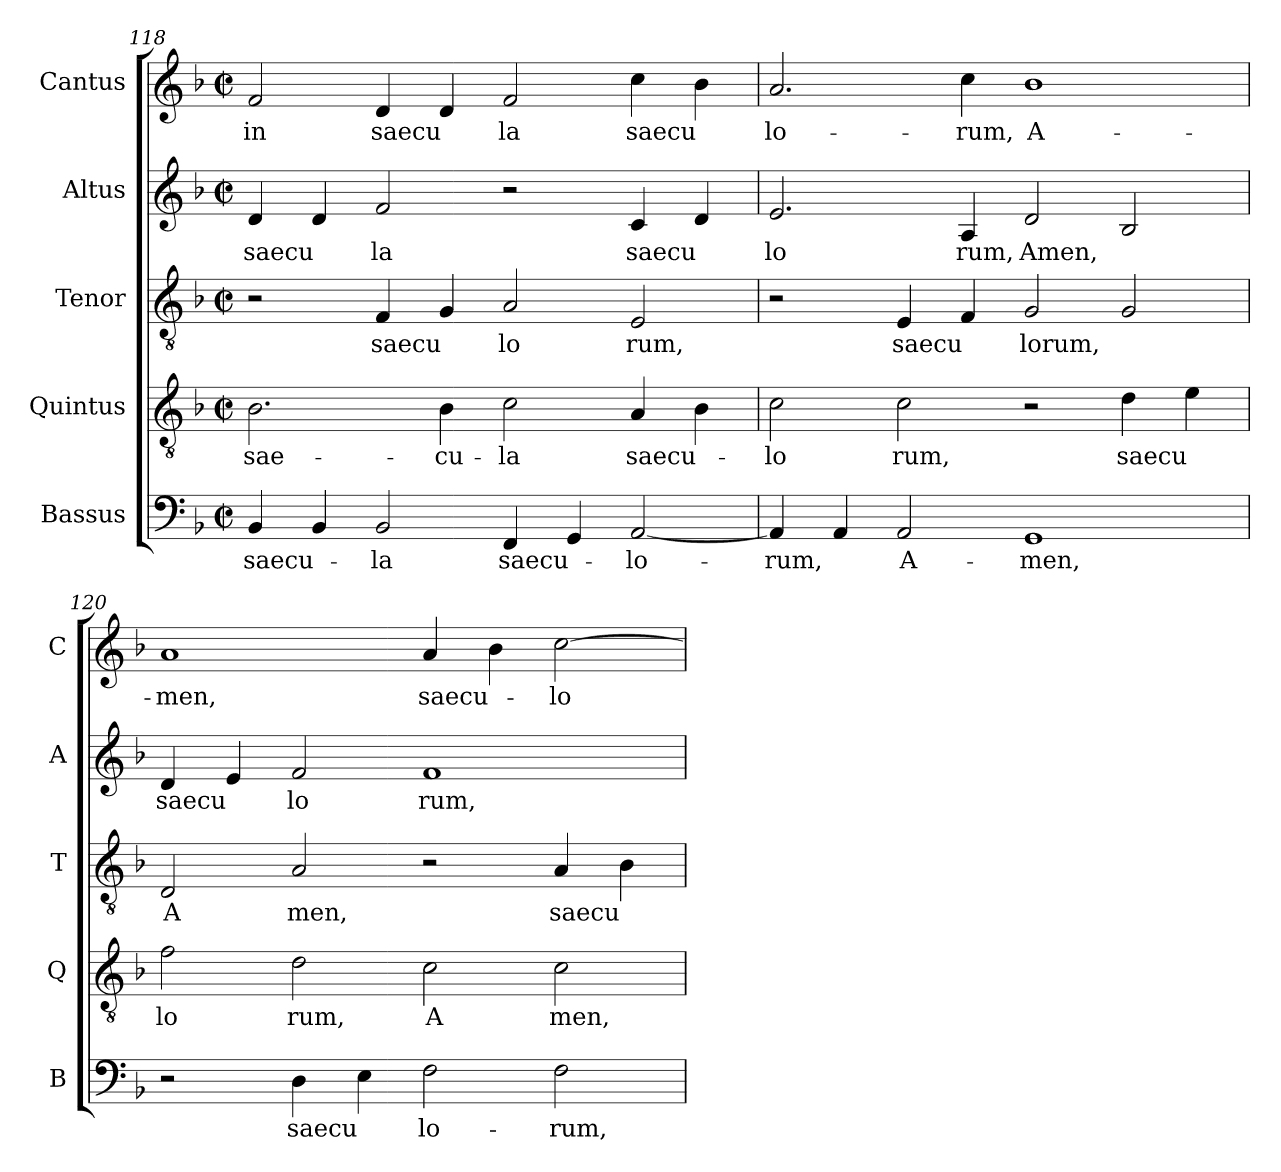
**kern	**text	**kern	**text	**kern	**text	**kern	**text	**kern	**text
*part5	*part5	*part4	*part4	*part3	*part3	*part2	*part2	*part1	*part1
*staff5	*staff5	*staff4	*staff4	*staff3	*staff3	*staff2	*staff2	*staff1	*staff1
*I"Bassus	*	*I"Quintus	*	*I"Tenor	*	*I"Altus	*	*I"Cantus	*
*I'B	*	*I'Q	*	*I'T	*	*I'A	*	*I'C	*
*clefF4	*	*clefGv2	*	*clefGv2	*	*clefG2	*	*clefG2	*
*k[b-]	*	*k[b-]	*	*k[b-]	*	*k[b-]	*	*k[b-]	*
*F:	*	*F:	*	*F:	*	*F:	*	*F:	*
*M2/2	*	*M2/2	*	*M2/2	*	*M2/2	*	*M2/2	*
*met(c|)	*	*met(c|)	*	*met(c|)	*	*met(c|)	*	*met(c|)	*
=118	=118	=118	=118	=118	=118	=118	=118	=118	=118
!	!LO:LY:b:cj	!	!LO:LY:b:cj	!	!	!	!LO:LY:b:cj	!	!LO:LY:b:cj
4BB-/	saecu-	2.B-\	sae-	2r	.	4d/	saecu	2f/	in
4BB-/	.	.	.	.	.	4d/	.	.	.
!	!LO:LY:b:cj	!	!	!	!LO:LY:b:cj	!	!LO:LY:b:cj	!	!LO:LY:b:cj
2BB-/	-la	.	.	4F/	saecu	2f/	la	4d/	saecu
!	!	!	!LO:LY:b:cj	!	!	!	!	!	!
.	.	4B-\	-cu-	4G/	.	.	.	4d/	.
!	!LO:LY:b:cj	!	!LO:LY:b:cj	!	!LO:LY:b:cj	!	!	!	!LO:LY:b:cj
4FF/	saecu-	2c\	-la	2A/	lo	2r	.	2f/	la
4GG/	.	.	.	.	.	.	.	.	.
!	!LO:LY:b:cj	!	!LO:LY:b:cj	!	!LO:LY:b:cj	!	!LO:LY:b:cj	!	!LO:LY:b:cj
[>2AA/	-lo-	4A/	saecu-	2E/	rum,	4c/	saecu	4cc\	saecu
.	.	4B-\	.	.	.	4d/	.	4b-\	.
!!LO:LB:g=z
=119	=119	=119	=119	=119	=119	=119	=119	=119	=119
!	!LO:LY:b	!	!LO:LY:b:cj	!	!	!	!LO:LY:b:cj	!	!LO:LY:b:cj
4AA/]	-rum,	2c\	-lo	2r	.	2.e/	lo	2.a/	lo-
4AA/	.	.	.	.	.	.	.	.	.
!	!LO:LY:b:cj	!	!LO:LY:b:cj	!	!LO:LY:b:cj	!	!	!	!
2AA/	A-	2c\	rum,	4E/	saecu	.	.	.	.
!	!	!	!	!	!	!	!LO:LY:b:cj	!	!LO:LY:b:cj
.	.	.	.	4F/	.	4A/	rum,	4cc\	-rum,
!	!LO:LY:b:cj	!	!	!	!LO:LY:b	!	!LO:LY:b	!	!LO:LY:b:cj
1GG	-men,	2r	.	2G/	lorum,	2d/	Amen,	1b-	A-
!	!	!	!LO:LY:b:cj	!	!	!	!	!	!
.	.	4d\	saecu	2G/	.	2B-/	.	.	.
.	.	4e\	.	.	.	.	.	.	.
=120	=120	=120	=120	=120	=120	=120	=120	=120	=120
!	!	!	!LO:LY:b:cj	!	!LO:LY:b:cj	!	!LO:LY:b:cj	!	!LO:LY:b:cj
2r	.	2f\	lo	2D/	A	4d/	saecu	1a	-men,
.	.	.	.	.	.	4e/	.	.	.
!	!LO:LY:b:cj	!	!LO:LY:b:cj	!	!LO:LY:b:cj	!	!LO:LY:b:cj	!	!
4D\	saecu	2d\	rum,	2A/	men,	2f/	lo	.	.
4E\	.	.	.	.	.	.	.	.	.
!	!LO:LY:b:cj	!	!LO:LY:b:cj	!	!	!	!LO:LY:b:cj	!	!LO:LY:b:cj
2F\	lo-	2c\	A	2r	.	1f	rum,	4a/	saecu-
.	.	.	.	.	.	.	.	4b-\	.
!	!LO:LY:b:cj	!	!LO:LY:b:cj	!	!LO:LY:b:cj	!	!	!	!LO:LY:b:cj
2F\	-rum,	2c\	men,	4A/	saecu	.	.	[>2cc\	-lo-
.	.	.	.	4B-\	.	.	.	.	.
=	=	=	=	=	=	=	=	=	=
*-	*-	*-	*-	*-	*-	*-	*-	*-	*-
